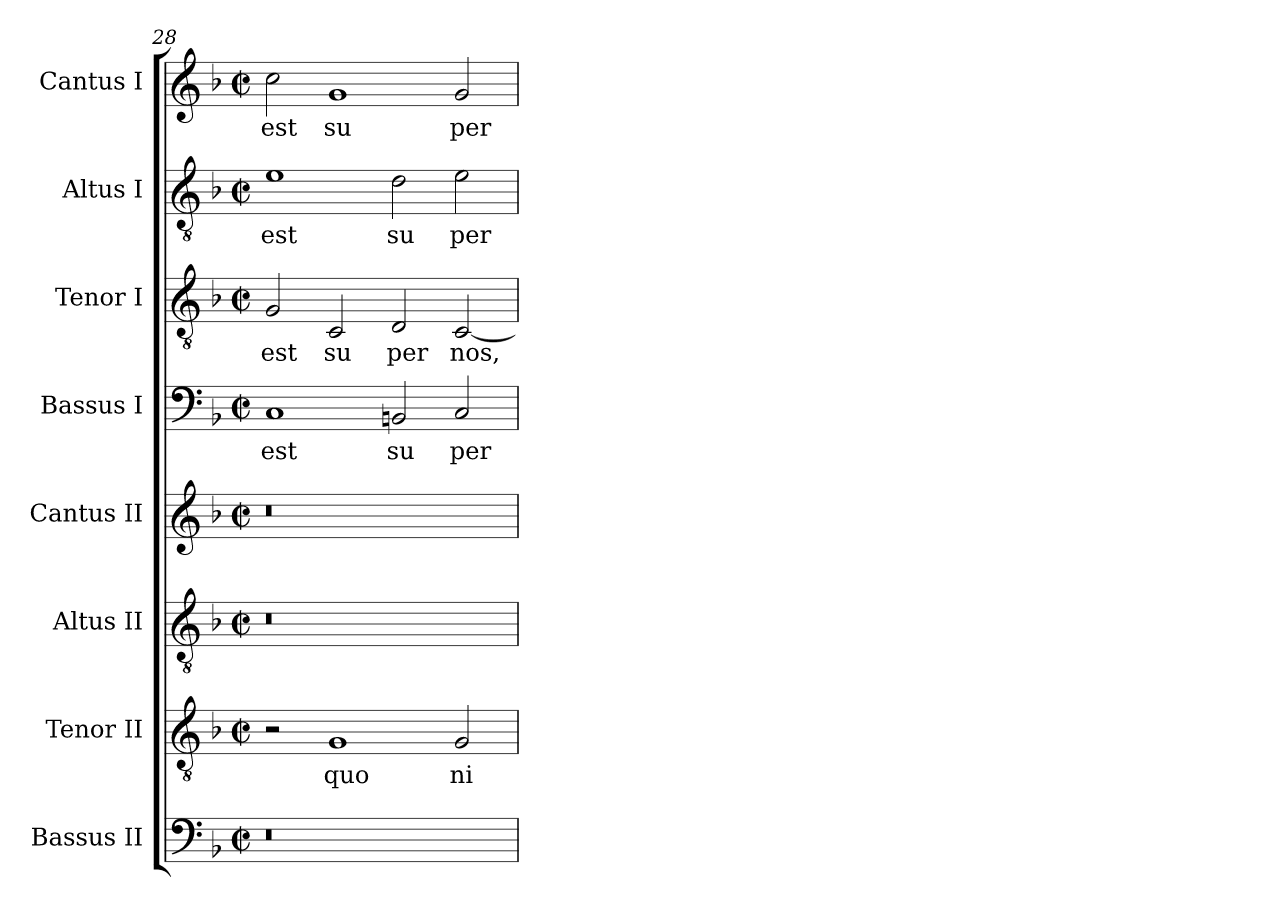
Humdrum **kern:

**kern	**kern	**text	**kern	**kern	**kern	**text	**kern	**text	**kern	**text	**kern	**text
*part8	*part7	*part7	*part6	*part5	*part4	*part4	*part3	*part3	*part2	*part2	*part1	*part1
*staff8	*staff7	*staff7	*staff6	*staff5	*staff4	*staff4	*staff3	*staff3	*staff2	*staff2	*staff1	*staff1
*I"Bassus II	*I"Tenor II	*	*I"Altus II	*I"Cantus II	*I"Bassus I	*	*I"Tenor I	*	*I"Altus I	*	*I"Cantus I	*
*clefF4	*clefGv2	*	*clefGv2	*clefG2	*clefF4	*	*clefGv2	*	*clefGv2	*	*clefG2	*
*k[b-]	*k[b-]	*	*k[b-]	*k[b-]	*k[b-]	*	*k[b-]	*	*k[b-]	*	*k[b-]	*
*F:	*F:	*	*F:	*F:	*F:	*	*F:	*	*F:	*	*F:	*
*M2/2	*M2/2	*	*M2/2	*M2/2	*M2/2	*	*M2/2	*	*M2/2	*	*M2/2	*
*met(c|)	*met(c|)	*	*met(c|)	*met(c|)	*met(c|)	*	*met(c|)	*	*met(c|)	*	*met(c|)	*
=28	=28	=28	=28	=28	=28	=28	=28	=28	=28	=28	=28	=28
!	!	!	!	!	!	!LO:LY:b:cj	!	!LO:LY:b:cj	!	!LO:LY:b:cj	!	!LO:LY:b:cj
0r	2r	.	0r	0r	1C	est	2G/	est	1e	est	2cc\	est
!	!	!LO:LY:b:cj	!	!	!	!	!	!LO:LY:b:cj	!	!	!	!LO:LY:b:cj
.	1G	quo	.	.	.	.	2C/	su	.	.	1g	su
!	!	!	!	!	!	!LO:LY:b:cj	!	!LO:LY:b:cj	!	!LO:LY:b:cj	!	!
.	.	.	.	.	2BBn/	su	2D/	per	2d\	su	.	.
!	!	!LO:LY:b:cj	!	!	!	!LO:LY:b:cj	!	!LO:LY:b	!	!LO:LY:b:cj	!	!LO:LY:b:cj
.	2G/	ni	.	.	2C/	per	[<2C/	nos,	2e\	per	2g/	per
=	=	=	=	=	=	=	=	=	=	=	=	=
*-	*-	*-	*-	*-	*-	*-	*-	*-	*-	*-	*-	*-
